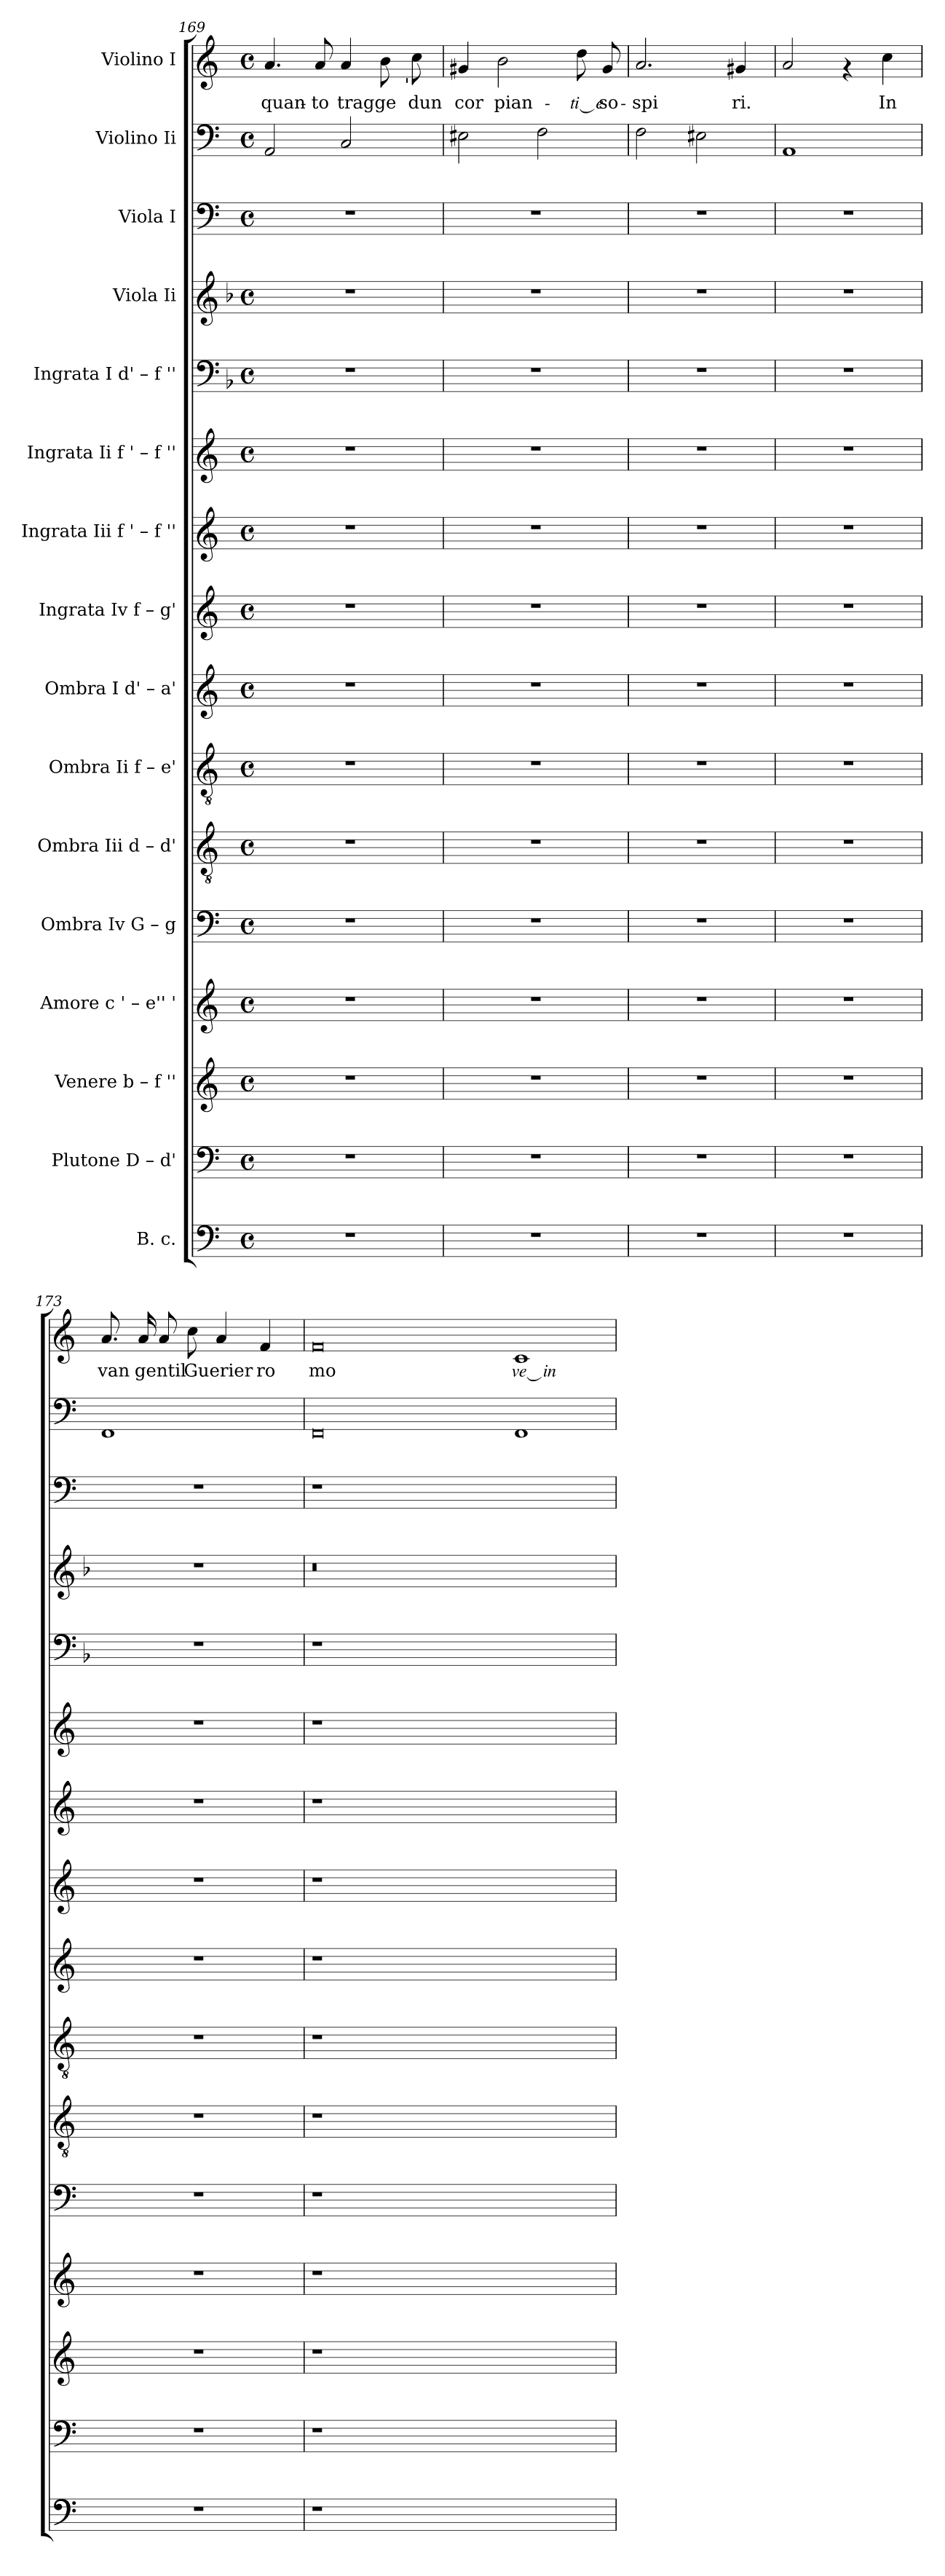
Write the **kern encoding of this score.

**kern	**kern	**kern	**kern	**kern	**kern	**kern	**kern	**kern	**kern	**kern	**kern	**kern	**kern	**kern	**kern	**text
*part16	*part15	*part14	*part13	*part12	*part11	*part10	*part9	*part8	*part7	*part6	*part5	*part4	*part3	*part2	*part1	*part1
*staff16	*staff15	*staff14	*staff13	*staff12	*staff11	*staff10	*staff9	*staff8	*staff7	*staff6	*staff5	*staff4	*staff3	*staff2	*staff1	*staff1
*I"B. c.	*I"Plutone  D – d'	*I"Venere  b – f ''	*I"Amore  c ' – e''  '	*I"Ombra Iv  G – g	*I"Ombra Iii  d – d'	*I"Ombra Ii  f – e'	*I"Ombra I  d' – a'	*I"Ingrata Iv  f – g'	*I"Ingrata Iii  f ' – f ''	*I"Ingrata Ii  f ' – f ''	*I"Ingrata I  d' – f ''	*I"Viola Ii	*I"Viola I	*I"Violino Ii	*I"Violino I	*
*clefF4	*clefF4	*clefG2	*clefG2	*clefF4	*clefGv2	*clefGv2	*clefG2	*clefG2	*clefG2	*clefG2	*clefF4	*clefG2	*clefF4	*clefF4	*clefG2	*
*k[]	*k[]	*k[]	*k[]	*k[]	*k[]	*k[]	*k[]	*k[]	*k[]	*k[]	*k[b-]	*k[b-]	*k[]	*k[]	*k[]	*
*C:	*C:	*C:	*C:	*C:	*C:	*C:	*C:	*C:	*C:	*C:	*F:	*F:	*C:	*C:	*C:	*
*M4/4	*M4/4	*M4/4	*M4/4	*M4/4	*M4/4	*M4/4	*M4/4	*M4/4	*M4/4	*M4/4	*M4/4	*M4/4	*M4/4	*M4/4	*M4/4	*
*met(c)	*met(c)	*met(c)	*met(c)	*met(c)	*met(c)	*met(c)	*met(c)	*met(c)	*met(c)	*met(c)	*met(c)	*met(c)	*met(c)	*met(c)	*met(c)	*
=169	=169	=169	=169	=169	=169	=169	=169	=169	=169	=169	=169	=169	=169	=169	=169	=169
!	!	!	!	!	!	!	!	!	!	!	!	!	!	!	!	!LO:LY:b:cj
*	*	*	*	*	*	*	*	*	*	*	*	*	*	*	*^	*
1r	1r	1r	1r	1r	1r	1r	1r	1r	1r	1r	1r	1r	1r	2AA/	4.a/	2ryy	quan-
!	!	!	!	!	!	!	!	!	!	!	!	!	!	!	!	!	!LO:LY:b:cj
.	.	.	.	.	.	.	.	.	.	.	.	.	.	.	8a/	.	-to
!	!	!	!	!	!	!	!	!	!	!	!	!	!	!	!	!	!LO:LY:b:cj
.	.	.	.	.	.	.	.	.	.	.	.	.	.	2C/	4a/	4ryy	tragge
!	!	!	!	!	!	!	!	!	!	!	!	!	!	!	!	!	!LO:LY:b:cj
.	.	.	.	.	.	.	.	.	.	.	.	.	.	.	8b\	16..ryy	.
!	!	!	!	!	!	!	!	!	!	!	!	!	!	!	!	!LO:TX:b:t='	!
.	.	.	.	.	.	.	.	.	.	.	.	.	.	.	.	8ryy	.
!	!	!	!	!	!	!	!	!	!	!	!	!	!	!	!	!	!LO:LY:b:cj
.	.	.	.	.	.	.	.	.	.	.	.	.	.	.	8cc\	.	dun
.	.	.	.	.	.	.	.	.	.	.	.	.	.	.	.	64ryy	.
=170	=170	=170	=170	=170	=170	=170	=170	=170	=170	=170	=170	=170	=170	=170	=170	=170	=170
!	!	!	!	!	!	!	!	!	!	!	!	!	!	!	!	!	!LO:LY:b:cj
*	*	*	*	*	*	*	*	*	*	*	*	*	*	*	*v	*v	*
1r	1r	1r	1r	1r	1r	1r	1r	1r	1r	1r	1r	1r	1r	2E#\	4g#X/	cor
!	!	!	!	!	!	!	!	!	!	!	!	!	!	!	!	!LO:LY:b:cj
.	.	.	.	.	.	.	.	.	.	.	.	.	.	.	2b\	pian-
.	.	.	.	.	.	.	.	.	.	.	.	.	.	2F\	.	.
!	!	!	!	!	!	!	!	!	!	!	!	!	!	!	!	!LO:LY:b:cj
.	.	.	.	.	.	.	.	.	.	.	.	.	.	.	8dd\	-ti‿e
!	!	!	!	!	!	!	!	!	!	!	!	!	!	!	!	!LO:LY:b:cj
.	.	.	.	.	.	.	.	.	.	.	.	.	.	.	8g#/	so-
!!LO:LB:g=z
=171	=171	=171	=171	=171	=171	=171	=171	=171	=171	=171	=171	=171	=171	=171	=171	=171
!	!	!	!	!	!	!	!	!	!	!	!	!	!	!	!	!LO:LY:b:cj
1r	1r	1r	1r	1r	1r	1r	1r	1r	1r	1r	1r	1r	1r	2F\	2.a/	-spi
.	.	.	.	.	.	.	.	.	.	.	.	.	.	2E#\	.	.
!	!	!	!	!	!	!	!	!	!	!	!	!	!	!	!	!LO:LY:b:cj
.	.	.	.	.	.	.	.	.	.	.	.	.	.	.	4g#X/	ri.
=172	=172	=172	=172	=172	=172	=172	=172	=172	=172	=172	=172	=172	=172	=172	=172	=172
!	!	!	!	!	!	!	!	!	!	!	!	!	!	!	!	!LO:LY:b:cj
1r	1r	1r	1r	1r	1r	1r	1r	1r	1r	1r	1r	1r	1r	1AA	2a/	.
.	.	.	.	.	.	.	.	.	.	.	.	.	.	.	4rf	.
!	!	!	!	!	!	!	!	!	!	!	!	!	!	!	!	!LO:LY:b:cj
.	.	.	.	.	.	.	.	.	.	.	.	.	.	.	4cc\	In
=173	=173	=173	=173	=173	=173	=173	=173	=173	=173	=173	=173	=173	=173	=173	=173	=173
!	!	!	!	!	!	!	!	!	!	!	!	!	!	!	!	!LO:LY:b:cj
1r	1r	1r	1r	1r	1r	1r	1r	1r	1r	1r	1r	1r	1r	1FF	8.a/	van
!	!	!	!	!	!	!	!	!	!	!	!	!	!	!	!	!LO:LY:b:cj
.	.	.	.	.	.	.	.	.	.	.	.	.	.	.	16a/	gentil
!	!	!	!	!	!	!	!	!	!	!	!	!	!	!	!	!LO:LY:b:cj
.	.	.	.	.	.	.	.	.	.	.	.	.	.	.	8a/	.
!	!	!	!	!	!	!	!	!	!	!	!	!	!	!	!	!LO:LY:b:cj
.	.	.	.	.	.	.	.	.	.	.	.	.	.	.	8cc\	Guerier
!	!	!	!	!	!	!	!	!	!	!	!	!	!	!	!	!LO:LY:b:cj
.	.	.	.	.	.	.	.	.	.	.	.	.	.	.	4a/	.
!	!	!	!	!	!	!	!	!	!	!	!	!	!	!	!	!LO:LY:b:cj
.	.	.	.	.	.	.	.	.	.	.	.	.	.	.	4f/	ro
=174	=174	=174	=174	=174	=174	=174	=174	=174	=174	=174	=174	=174	=174	=174	=174	=174
!	!	!	!	!	!	!	!	!	!	!	!	!	!	!	!	!LO:LY:b:cj
1r	1r	1r	1r	1r	1r	1r	1r	1r	1r	1r	1r	0.r	1r	0FF	0f	mo
0ryy	0ryy	0ryy	0ryy	0ryy	0ryy	0ryy	0ryy	0ryy	0ryy	0ryy	0ryy	.	0ryy	.	.	.
!	!	!	!	!	!	!	!	!	!	!	!	!	!	!	!	!LO:LY:b:cj
.	.	.	.	.	.	.	.	.	.	.	.	.	.	1FF	1c	ve‿in
=	=	=	=	=	=	=	=	=	=	=	=	=	=	=	=	=
*-	*-	*-	*-	*-	*-	*-	*-	*-	*-	*-	*-	*-	*-	*-	*-	*-
